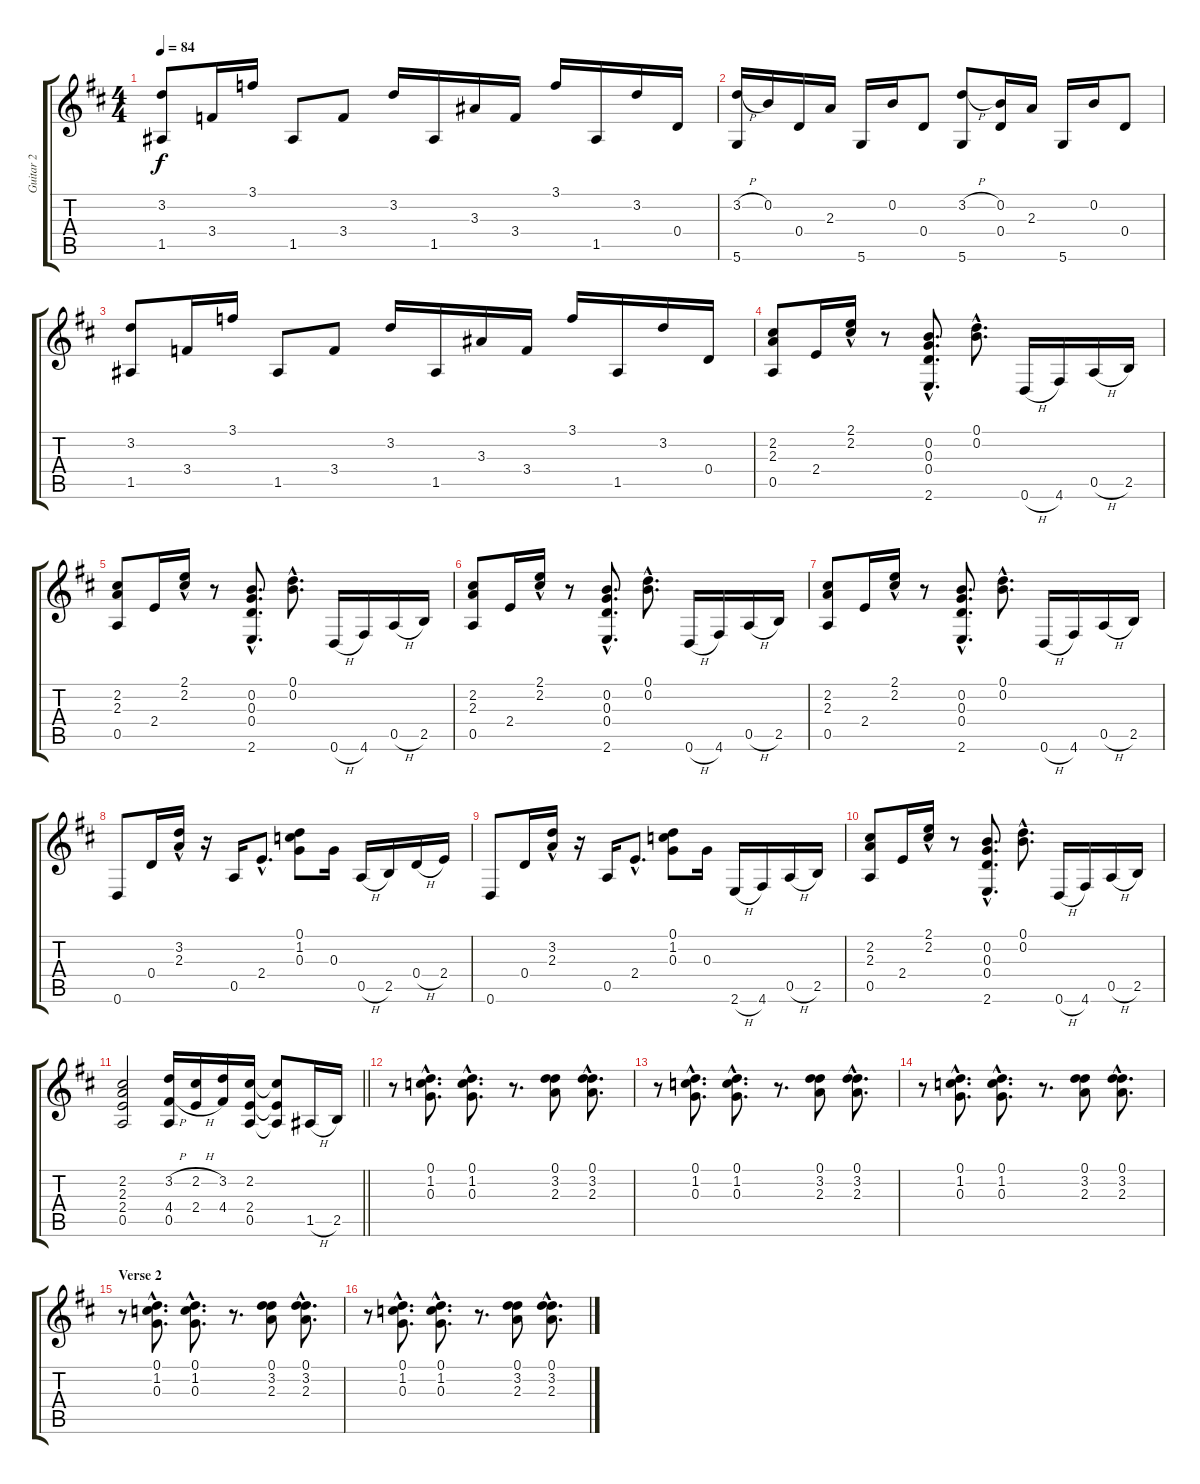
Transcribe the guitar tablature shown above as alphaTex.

\track ("Guitar 2" "Guitar 2") {instrument acousticguitarsteel}
\staff {score tabs}
\tuning (D4 B3 G3 D3 A2 D2) {hide}
\ts (4 4)
\tempo 84
\clef g2
\ks d
(3.2 1.5).8{dy f} 3.4.16 3.1.16 1.5.8 3.4.8 3.2.16 1.5.16 3.3.16 3.4.16 3.1.16 1.5.16 3.2.16 0.4.16 |
(3.2{h} 5.6).16 0.2.16 0.4.16 2.3.16 5.6.16 0.2.16 0.4.8 (3.2{h} 5.6).8 (0.2 0.4).16 2.3.16 5.6.16 0.2.16 0.4.8 |
(3.2 1.5).8 3.4.16 3.1.16 1.5.8 3.4.8 3.2.16 1.5.16 3.3.16 3.4.16 3.1.16 1.5.16 3.2.16 0.4.16 |
(2.2 2.3 0.5).8 2.4.16 (2.1{hac} 2.2{hac}).16 r.8 (0.2{hac} 0.3{hac} 0.4{hac} 2.6{hac}).8{d} (0.1{hac} 0.2{hac}).8{d} 0.6{h}.16 4.6.16 0.5{h}.16 2.5.16 |
(2.2 2.3 0.5).8 2.4.16 (2.1{hac} 2.2{hac}).16 r.8 (0.2{hac} 0.3{hac} 0.4{hac} 2.6{hac}).8{d} (0.1{hac} 0.2{hac}).8{d} 0.6{h}.16 4.6.16 0.5{h}.16 2.5.16 |
(2.2 2.3 0.5).8 2.4.16 (2.1{hac} 2.2{hac}).16 r.8 (0.2{hac} 0.3{hac} 0.4{hac} 2.6{hac}).8{d} (0.1{hac} 0.2{hac}).8{d} 0.6{h}.16 4.6.16 0.5{h}.16 2.5.16 |
(2.2 2.3 0.5).8 2.4.16 (2.1{hac} 2.2{hac}).16 r.8 (0.2{hac} 0.3{hac} 0.4{hac} 2.6{hac}).8{d} (0.1{hac} 0.2{hac}).8{d} 0.6{h}.16 4.6.16 0.5{h}.16 2.5.16 |
0.6.8 0.4.16 (3.2{hac} 2.3{hac}).16 r.16 0.5.16 2.4{hac}.8{d} (0.1 1.2 0.3).8 0.3.16 0.5{h}.16 2.5.16 0.4{h}.16 2.4.16 |
0.6.8 0.4.16 (3.2{hac} 2.3{hac}).16 r.16 0.5.16 2.4{hac}.8{d} (0.1 1.2 0.3).8 0.3.16 2.6{h}.16 4.6.16 0.5{h}.16 2.5.16 |
(2.2 2.3 0.5).8 2.4.16 (2.1{hac} 2.2{hac}).16 r.8 (0.2{hac} 0.3{hac} 0.4{hac} 2.6{hac}).8{d} (0.1{hac} 0.2{hac}).8{d} 0.6{h}.16 4.6.16 0.5{h}.16 2.5.16 |
\barLineRight lightlight
(2.2 2.3 2.4 0.5).2 (3.2{h} 4.4{h} 0.5).16 (2.2{h} 2.4{h}).16 (3.2 4.4).16 (2.2 2.4 0.5).16 (2.2{t} 2.4{t} 0.5{t}).8 1.5{h}.16 2.5.16 |
r.8 (0.1{hac} 1.2{hac} 0.3{hac}).8{d} (0.1{hac} 1.2{hac} 0.3{hac}).8{d} r.8{d} (0.1 3.2 2.3).8 (0.1{hac} 3.2{hac} 2.3{hac}).8{d} |
r.8 (0.1{hac} 1.2{hac} 0.3{hac}).8{d} (0.1{hac} 1.2{hac} 0.3{hac}).8{d} r.8{d} (0.1 3.2 2.3).8 (0.1{hac} 3.2{hac} 2.3{hac}).8{d} |
r.8 (0.1{hac} 1.2{hac} 0.3{hac}).8{d} (0.1{hac} 1.2{hac} 0.3{hac}).8{d} r.8{d} (0.1 3.2 2.3).8 (0.1{hac} 3.2{hac} 2.3{hac}).8{d} |
\section ("" "Verse 2")
r.8 (0.1{hac} 1.2{hac} 0.3{hac}).8{d} (0.1{hac} 1.2{hac} 0.3{hac}).8{d} r.8{d} (0.1 3.2 2.3).8 (0.1{hac} 3.2{hac} 2.3{hac}).8{d} |
r.8 (0.1{hac} 1.2{hac} 0.3{hac}).8{d} (0.1{hac} 1.2{hac} 0.3{hac}).8{d} r.8{d} (0.1 3.2 2.3).8 (0.1{hac} 3.2{hac} 2.3{hac}).8{d}
